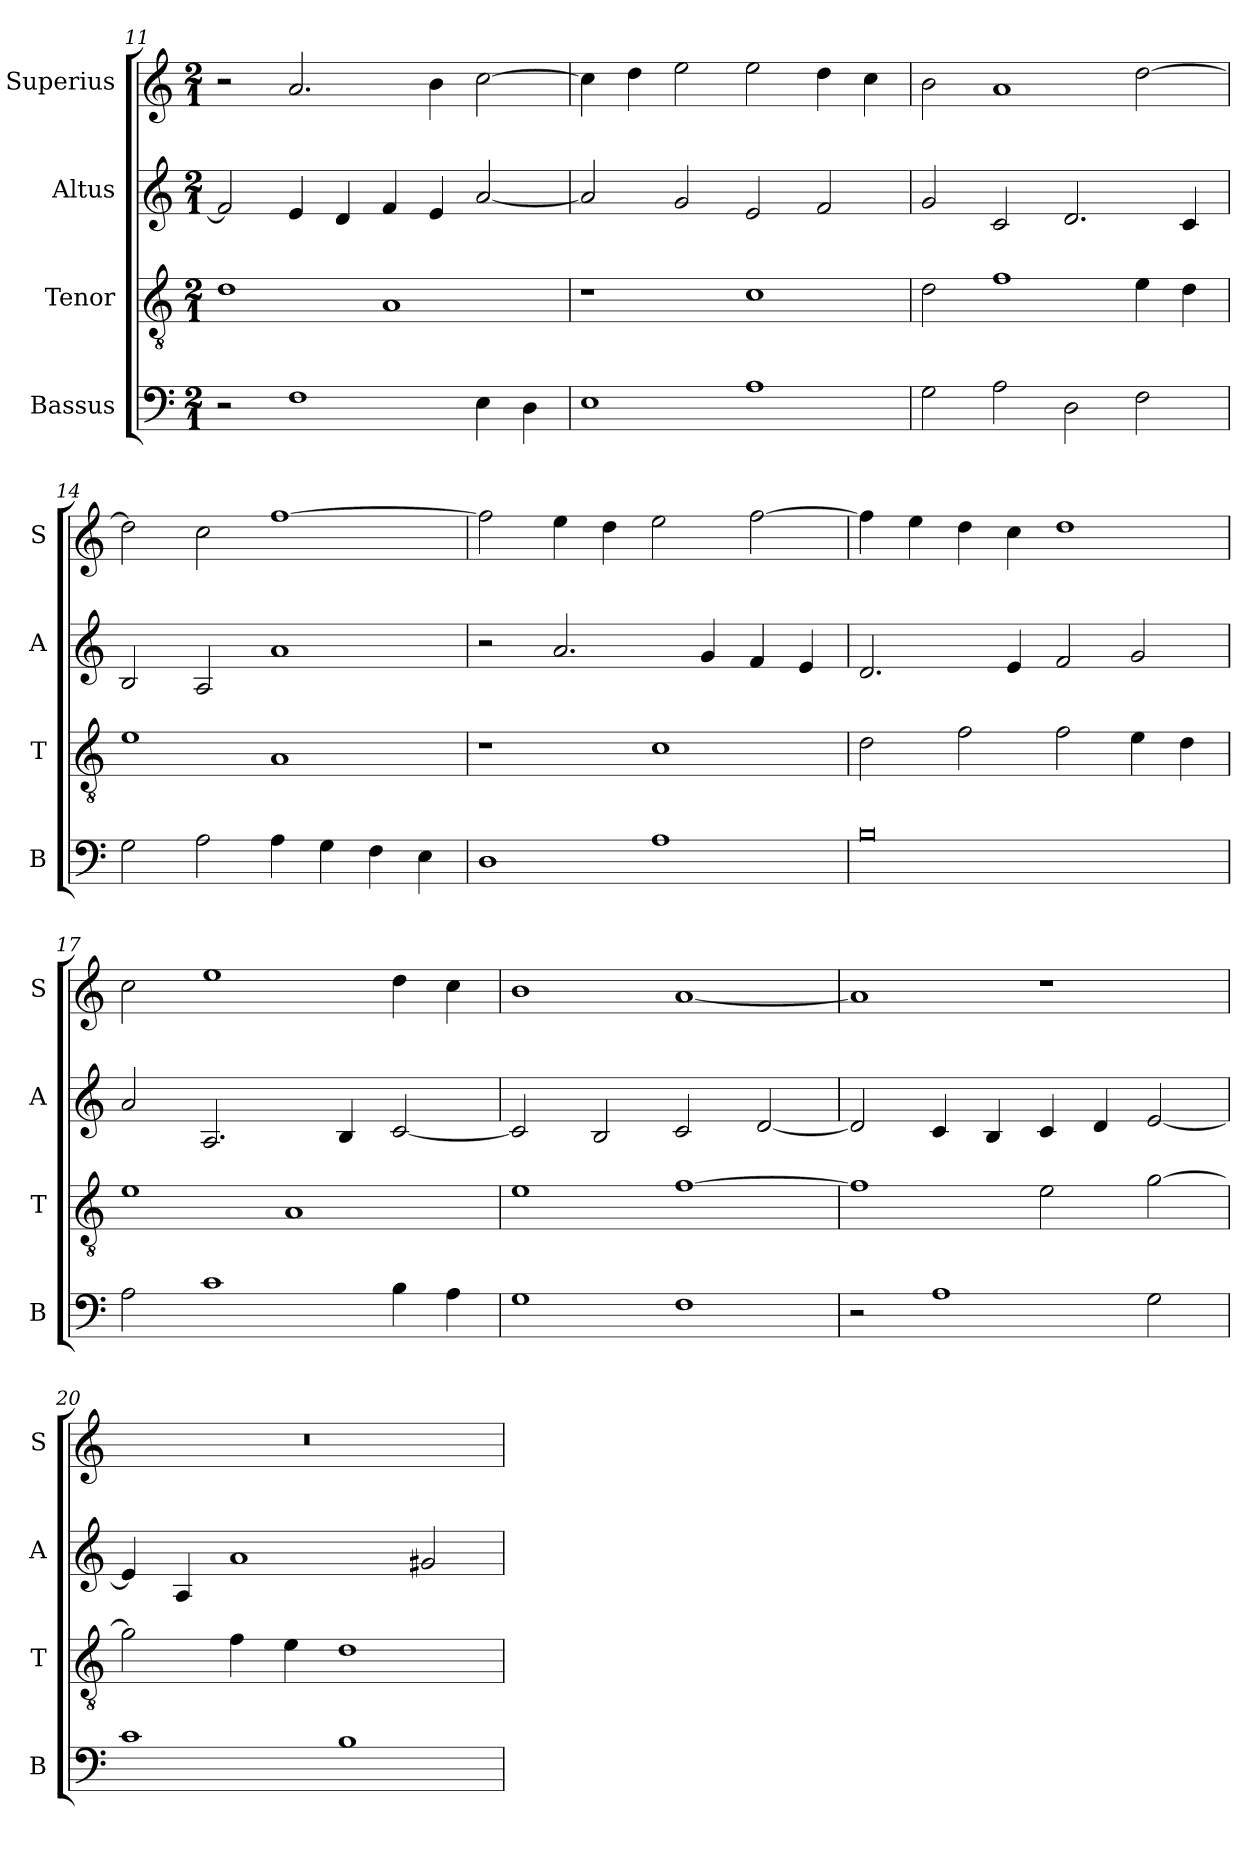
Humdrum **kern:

**kern	**kern	**kern	**kern
*part4	*part3	*part2	*part1
*staff4	*staff3	*staff2	*staff1
*I"Bassus	*I"Tenor	*I"Altus	*I"Superius
*I'B	*I'T	*I'A	*I'S
*clefF4	*clefGv2	*clefG2	*clefG2
*k[]	*k[]	*k[]	*k[]
*C:	*C:	*C:	*C:
*M2/1	*M2/1	*M2/1	*M2/1
=11	=11	=11	=11
2r	1d	2f]	2r
1F	.	4e	2.a
.	.	4d	.
.	1A	4f	.
.	.	4e	4b
4E	.	[2a	[2cc
4D	.	.	.
=12	=12	=12	=12
1E	1r	2a]	4cc]
.	.	.	4dd
.	.	2g	2ee
1A	1c	2e	2ee
.	.	2f	4dd
.	.	.	4cc
=13	=13	=13	=13
2G	2d	2g	2b
2A	1f	2c	1a
2D	.	2.d	.
2F	4e	.	[2dd
.	4d	4c	.
=14	=14	=14	=14
2G	1e	2B	2dd]
2A	.	2A	2cc
4A	1A	1a	[1ff
4G	.	.	.
4F	.	.	.
4E	.	.	.
=15	=15	=15	=15
1D	1r	2r	2ff]
.	.	2.a	4ee
.	.	.	4dd
1A	1c	.	2ee
.	.	4g	.
.	.	4f	[2ff
.	.	4e	.
=16	=16	=16	=16
0B	2d	2.d	4ff]
.	.	.	4ee
.	2f	.	4dd
.	.	4e	4cc
.	2f	2f	1dd
.	4e	2g	.
.	4d	.	.
=17	=17	=17	=17
2A	1e	2a	2cc
1c	.	2.A	1ee
.	1A	.	.
.	.	4B	.
4B	.	[2c	4dd
4A	.	.	4cc
=18	=18	=18	=18
1G	1e	2c]	1b
.	.	2B	.
1F	[1f	2c	[1a
.	.	[2d	.
=19	=19	=19	=19
2r	1f]	2d]	1a]
1A	.	4c	.
.	.	4B	.
.	2e	4c	1r
.	.	4d	.
2G	[2g	[2e	.
=20	=20	=20	=20
1c	2g]	4e]	0r
.	.	4A	.
.	4f	1a	.
.	4e	.	.
1B	1d	.	.
.	.	2g#X	.
=	=	=	=
*-	*-	*-	*-
